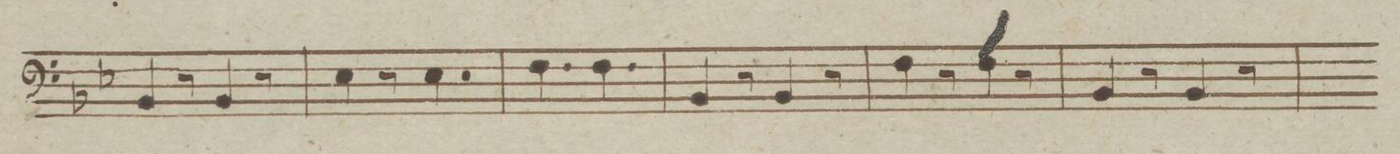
**kern	**dynam
*I"Trombono.	*
*clefF4	*
*k[b-e-]	*
*met(c)	*
*M6/8	*
4BB-/	.
8r	.
4BB-/	.
8r	.
=25	=25
4E-\	.
8r	.
4.E-\	.
=26	=26
4.F\	.
4.F\	.
=27	=27
4BB-/	.
8r	.
4BB-/	.
8r	.
=28	=28
4F\	.
8r	.
4F\	.
8r	.
=29	=29
4BB-/	.
8r	.
4BB-/	.
8r	.
=30	=30
*-	*-
